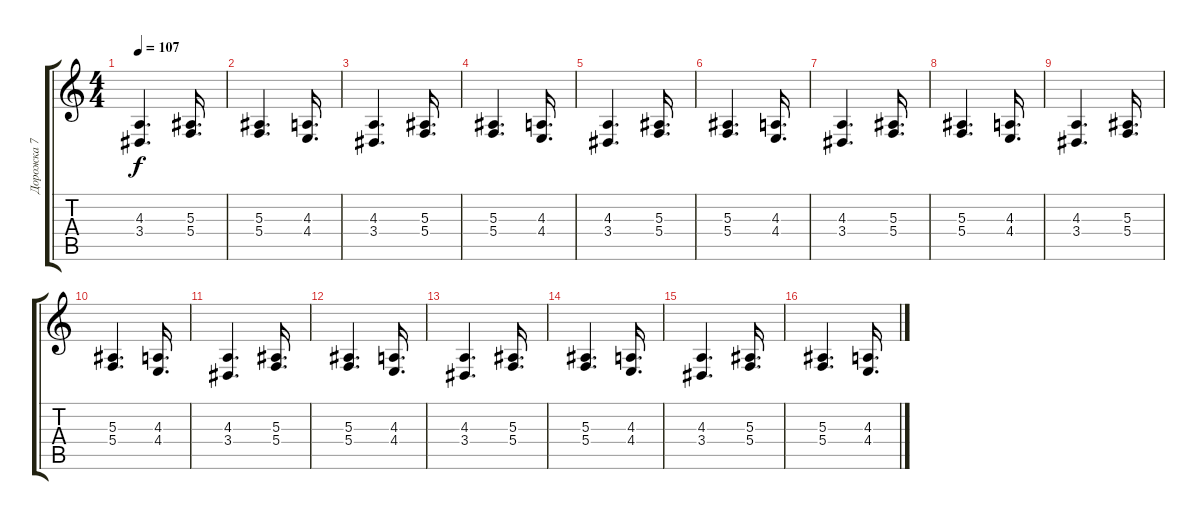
\track ("Дорожка 7" "Дорожка 7") {instrument stringensemble1}
\staff {score tabs}
\tuning (D4 A3 F3 C3 G2 D2) {hide}
\ts (4 4)
\tempo 107
\clef g2
\ks c
(4.3 3.4).4{d dy f} (5.3 5.4).16{d} |
(5.3 5.4).4{d volume 13} (4.3 4.4).16{d} |
(4.3 3.4).4{d} (5.3 5.4).16{d} |
(5.3 5.4).4{d volume 14} (4.3 4.4).16{d} |
(4.3 3.4).4{d} (5.3 5.4).16{d} |
(5.3 5.4).4{d} (4.3 4.4).16{d} |
(4.3 3.4).4{d} (5.3 5.4).16{d} |
(5.3 5.4).4{d} (4.3 4.4).16{d} |
(4.3 3.4).4{d} (5.3 5.4).16{d} |
(5.3 5.4).4{d} (4.3 4.4).16{d} |
(4.3 3.4).4{d} (5.3 5.4).16{d} |
(5.3 5.4).4{d} (4.3 4.4).16{d} |
(4.3 3.4).4{d} (5.3 5.4).16{d} |
(5.3 5.4).4{d} (4.3 4.4).16{d} |
(4.3 3.4).4{d} (5.3 5.4).16{d} |
(5.3 5.4).4{d} (4.3 4.4).16{d}
